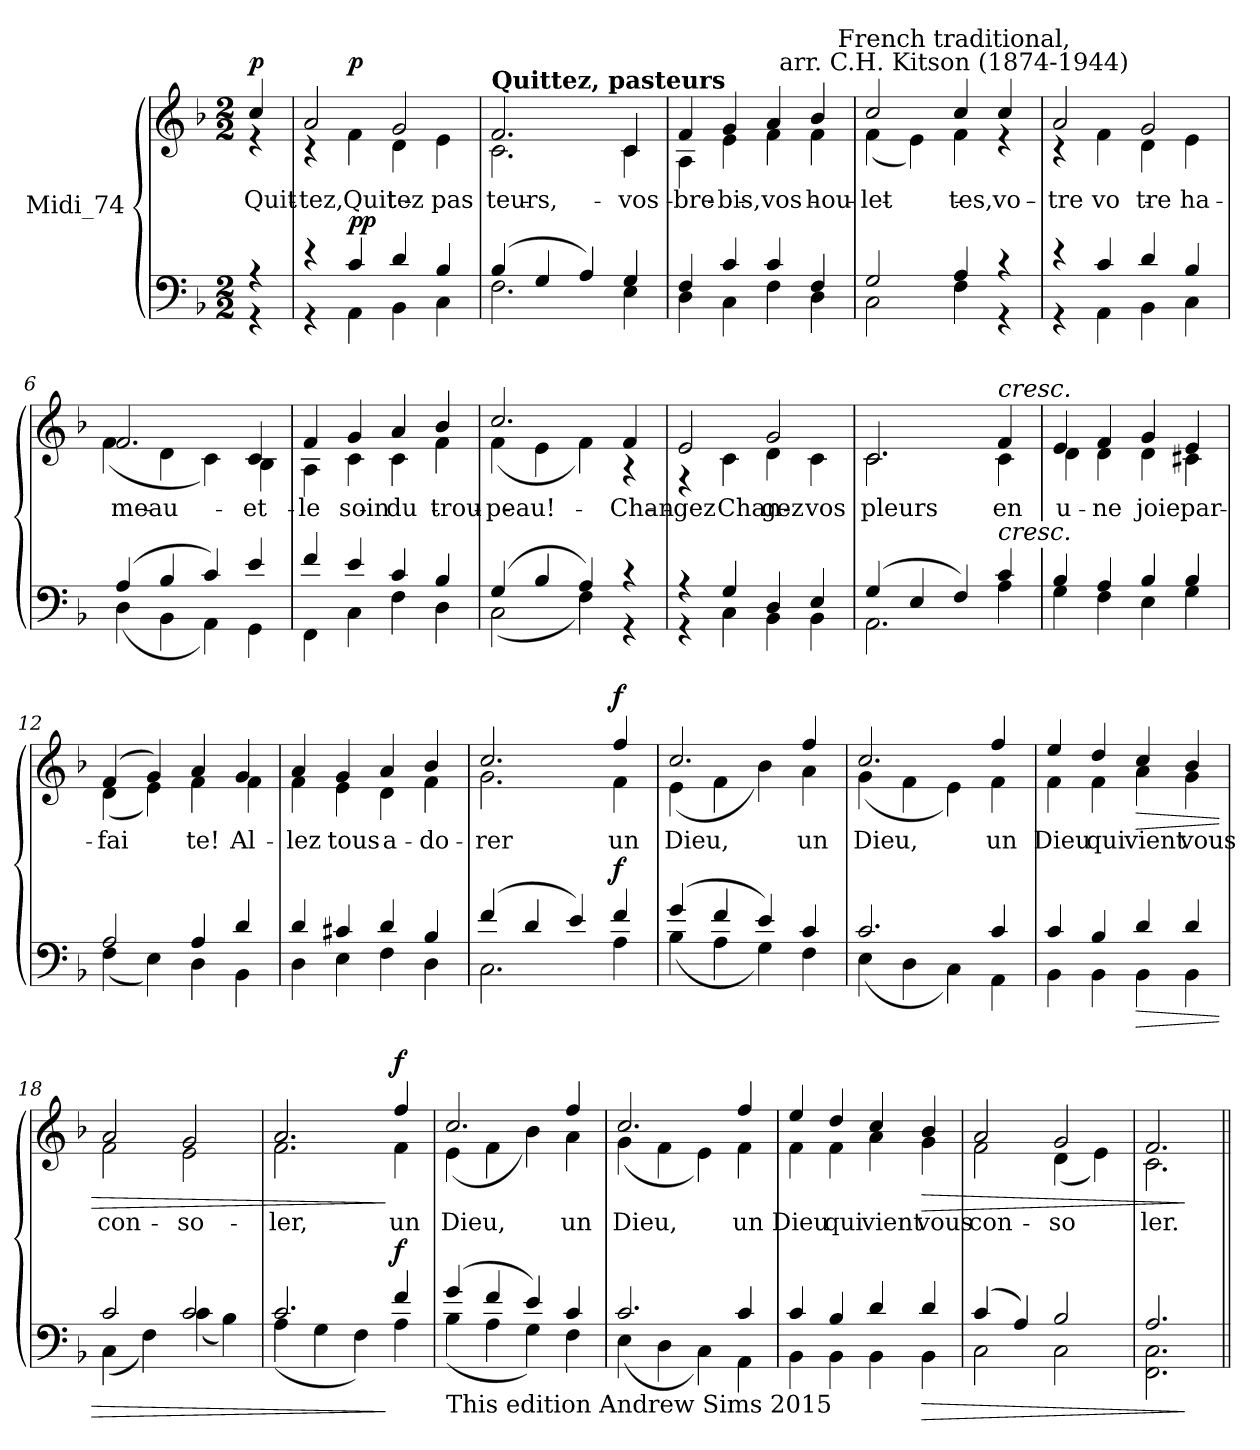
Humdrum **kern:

**kern	**dynam	**kern	**text	**dynam
*part2	*part2	*part1	*part1	*part1
*staff2	*staff2	*staff1	*staff1	*staff1
*I"Midi_74	*	*I"Midi_74	*	*
*clefF4	*	*clefG2	*	*
*k[b-]	*	*k[b-]	*	*
*F:	*	*F:	*	*
*M2/2	*	*M2/2	*	*
=	=	=	=	=
*^	*	*	*	*
!	!	!	!	!LO:LY:a	!LO:DY:a
*	*	*	*^	*	*
4r	4r	.	4cc/	4r	Quit-	p
=1	=1	=1	=1	=1	=1	=1
!	!	!	!	!	!LO:LY:a	!
4r	4r	.	2a/	4r	-tez,	.
!	!	!LO:DY:b	!	!	!LO:LY:b	!
!	!	!LO:DY:n=1:a	!	!	!	!LO:DY:b
4c/	4AA\	p p	.	4f\	-Quit-	p
!	!	!	!	!	!LO:LY:a	!
!	!	!	!	!	!LO:LY:b	!
4d/	4BB-\	.	2g/	4d\	-tez	.
!	!	!	!	!	!LO:LY:b	!
4B-/	4C\	.	.	4e\	pas-	.
=2	=2	=2	=2	=2	=2	=2
!	!	!	!LO:TX:a:B:t=Quittez, pasteurs	!	!	!
!	!	!	!	!	!LO:LY:a	!
!	!	!	!	!	!LO:LY:b	!
(>4B-/	2.F\	.	2.f/	2.c\	teurs,	.
4G/	.	.	.	.	.	.
4A/)	.	.	.	.	.	.
!	!	!	!	!	!LO:LY:b	!
4G/	4E\	.	4c/	4c\	vos	.
=3	=3	=3	=3	=3	=3	=3
!	!	!	!	!	!LO:LY:b	!
4F/	4D\	.	4f/	4A\	bre-	.
!	!	!	!	!	!LO:LY:b	!
4c/	4C\	.	4g/	4e\	-bis,	.
!	!	!	!	!	!LO:LY:b	!
4c/	4F\	.	4a/	4f\	vos	.
!	!	!	!	!	!LO:LY:b	!
4F/	4D\	.	4b-/	4f\	hou-	.
=4	=4	=4	=4	=4	=4	=4
!	!	!	!	!	!LO:LY:b	!
2G/	2C\	.	2cc/	(<4f\	-let	.
.	.	.	.	4e\)	.	.
!	!	!	!LO:TX:a:cj:t=French traditional,\narr. C.H. Kitson (1874-1944)	!	!	!
!	!	!	!	!	!LO:LY:b	!
4A/	4F\	.	4cc/	4f\	tes,	.
!	!	!	!	!	!LO:LY:a	!
4r	4r	.	4cc/	4r	-vo-	.
!!LO:LB:g=z	!!
=5	=5	=5	=5	=5	=5	=5
!	!	!	!	!	!LO:LY:a	!
4r	4r	.	2a/	4r	tre	.
!	!	!	!	!	!LO:LY:b	!
4c/	4AA\	.	.	4f\	-vo-	.
!	!	!	!	!	!LO:LY:a	!
!	!	!	!	!	!LO:LY:b	!
4d/	4BB-\	.	2g/	4d\	-tre	.
!	!	!	!	!	!LO:LY:b	!
4B-/	4C\	.	.	4e\	ha-	.
=6	=6	=6	=6	=6	=6	=6
!	!	!	!	!	!LO:LY:a	!
!	!	!	!	!	!LO:LY:b	!
(>4A/	(<4D\	.	2.f/	(<4f\	meau	.
4B-/	4BB-\	.	.	4d\	.	.
4c/)	4AA\)	.	.	4c\)	.	.
!	!	!	!	!	!LO:LY:b	!
4e/	4GG\	.	4c/	4B-\	et	.
=7	=7	=7	=7	=7	=7	=7
!	!	!	!	!	!LO:LY:b	!
4f/	4FF\	.	4f/	4A\	le	.
!	!	!	!	!	!LO:LY:b	!
4e/	4C\	.	4g/	4c\	soin	.
!	!	!	!	!	!LO:LY:b	!
4c/	4F\	.	4a/	4c\	du	.
!	!	!	!	!	!LO:LY:b	!
4B-/	4D\	.	4b-/	4f\	trou-	.
=8	=8	=8	=8	=8	=8	=8
!	!	!	!	!	!LO:LY:b	!
(>4G/	(<2C\	.	2.cc/	(<4f\	-peau!	.
4B-/	.	.	.	4e\	.	.
4A/)	4F\)	.	.	4f\)	.	.
!	!	!	!	!	!LO:LY:a	!
4r	4r	.	4f/	4r	-Chan-	.
=9	=9	=9	=9	=9	=9	=9
!	!	!	!	!	!LO:LY:a	!
4r	4r	.	2e/	4r	gez	.
!	!	!	!	!	!LO:LY:b	!
4G/	4C\	.	.	4c\	Chan-	.
!	!	!	!	!	!LO:LY:a	!
!	!	!	!	!	!LO:LY:b	!
4D/	4BB-\	.	2g/	4d\	-gez	.
!	!	!	!	!	!LO:LY:b	!
4E/	4BB-\	.	.	4c\	vos	.
!!LO:LB:g=z	!!
=10	=10	=10	=10	=10	=10	=10
!	!	!	!	!	!LO:LY:a	!
!	!	!	!	!	!LO:LY:b	!
(>4G/	2.AA\	.	2.c/	2.c\	pleurs	.
4E/	.	.	.	.	.	.
4F/)	.	.	.	.	.	.
!	!	!	!LO:TX:a:i:t=cresc.	!	!	!
!LO:TX:a:i:t=cresc.	!	!	!	!	!	!
!	!	!	!	!	!LO:LY:b	!
4c/	4A\	.	4f/	4c\	en	.
=11	=11	=11	=11	=11	=11	=11
!	!	!	!	!	!LO:LY:b	!
4B-/	4G\	.	4e/	4d\	u-	.
!	!	!	!	!	!LO:LY:b	!
4A/	4F\	.	4f/	4d\	-ne	.
!	!	!	!	!	!LO:LY:b	!
4B-/	4E\	.	4g/	4d\	joie	.
!	!	!	!	!	!LO:LY:b	!
4B-/	4G\	.	4e/	4c#X\	par-	.
=12	=12	=12	=12	=12	=12	=12
!	!	!	!	!	!LO:LY:b	!
2A/	(<4F\	.	(>4f/	(<4d\	-fai	.
.	4E\)	.	4g/)	4e\)	.	.
!	!	!	!	!	!LO:LY:b	!
4A/	4D\	.	4a/	4f\	te!	.
!	!	!	!	!	!LO:LY:b	!
4d/	4BB-\	.	4g/	4f\	Al-	.
=13	=13	=13	=13	=13	=13	=13
!	!	!	!	!	!LO:LY:b	!
4d/	4D\	.	4a/	4f\	-lez	.
!	!	!	!	!	!LO:LY:b	!
4c#X/	4E\	.	4g/	4e\	tous	.
!	!	!	!	!	!LO:LY:b	!
4d/	4F\	.	4a/	4d\	a-	.
!	!	!	!	!	!LO:LY:b	!
4B-/	4D\	.	4b-/	4f\	-do-	.
=14	=14	=14	=14	=14	=14	=14
!	!	!	!	!	!LO:LY:b	!
(>4f/	2.C\	.	2.cc/	2.g\	-rer	.
4d/	.	.	.	.	.	.
4e/)	.	.	.	.	.	.
!	!	!LO:DY:a	!	!	!LO:LY:b	!LO:DY:a
4f/	4A\	f	4ff/	4f\	un	f
!!LO:LB:g=z	!!
=15	=15	=15	=15	=15	=15	=15
!	!	!	!	!	!LO:LY:b	!
(>4g/	(<4B-\	.	2.cc/	(<4e\	Dieu,	.
4f/	4A\	.	.	4f\	.	.
4e/)	4G\)	.	.	4b-\)	.	.
!	!	!	!	!	!LO:LY:b	!
4c/	4F\	.	4ff/	4a\	un	.
=16	=16	=16	=16	=16	=16	=16
!	!	!	!	!	!LO:LY:b	!
2.c/	(<4E\	.	2.cc/	(<4g\	Dieu,	.
.	4D\	.	.	4f\	.	.
.	4C\)	.	.	4e\)	.	.
!	!	!	!	!	!LO:LY:b	!
4c/	4AA\	.	4ff/	4f\	un	.
=17	=17	=17	=17	=17	=17	=17
!	!	!	!	!	!LO:LY:b	!
4c/	4BB-\	.	4ee/	4f\	Dieu	.
!	!	!	!	!	!LO:LY:b	!
4B-/	4BB-\	.	4dd/	4f\	qui	.
!	!	!LO:HP:b	!	!	!LO:LY:b	!LO:HP:b
4d/	4BB-\	>	4cc/	4a\	vient	>
!	!	!	!	!	!LO:LY:b	!
4d/	4BB-\	.	4b-/	4g\	vous	.
=18	=18	=18	=18	=18	=18	=18
!	!	!	!	!	!LO:LY:b	!
2c/	(<4C\	.	2a/	2f\	con-	.
.	4F\)	.	.	.	.	.
!	!	!	!	!	!LO:LY:b	!
2c/	(<4c\	.	2g/	2e\	-so-	.
.	4B-\)	.	.	.	.	.
=19	=19	=19	=19	=19	=19	=19
!	!	!	!	!	!LO:LY:b	!
2.c/	(<4A\	.	2.a/	2.f\	-ler,	.
.	4G\	.	.	.	.	.
.	4F\)	.	.	.	.	.
!	!	!LO:DY:n=1:a	!	!	!LO:LY:b	!LO:DY:n=1:a
4f/	4A\	] f	4ff/	4f\	un	] f
!!LO:LB:g=z	!!
=20	=20	=20	=20	=20	=20	=20
!LO:TX:b:t=This edition  Andrew Sims 2015	!	!	!	!	!	!
!	!	!	!	!	!LO:LY:b	!
(>4g/	(<4B-\	.	2.cc/	(<4e\	Dieu,	.
4f/	4A\	.	.	4f\	.	.
4e/)	4G\)	.	.	4b-\)	.	.
!	!	!	!	!	!LO:LY:b	!
4c/	4F\	.	4ff/	4a\	un	.
=21	=21	=21	=21	=21	=21	=21
!	!	!	!	!	!LO:LY:b	!
2.c/	(<4E\	.	2.cc/	(<4g\	Dieu,	.
.	4D\	.	.	4f\	.	.
.	4C\)	.	.	4e\)	.	.
!	!	!	!	!	!LO:LY:b	!
4c/	4AA\	.	4ff/	4f\	un	.
=22	=22	=22	=22	=22	=22	=22
!	!	!	!	!	!LO:LY:b	!
4c/	4BB-\	.	4ee/	4f\	Dieu	.
!	!	!	!	!	!LO:LY:b	!
4B-/	4BB-\	.	4dd/	4f\	qui	.
!	!	!	!	!	!LO:LY:b	!
4d/	4BB-\	.	4cc/	4a\	vient	.
!	!	!LO:HP:b	!	!	!LO:LY:b	!LO:HP:b
4d/	4BB-\	>	4b-/	4g\	vous	>
=23	=23	=23	=23	=23	=23	=23
!	!	!	!	!	!LO:LY:b	!
(>4c/	2C\	.	2a/	2f\	con-	.
4A/)	.	.	.	.	.	.
!	!	!	!	!	!LO:LY:b	!
2B-/	2C\	.	2g/	(<4d\	-so	.
.	.	.	.	4e\)	.	.
=24	=24	=24	=24	=24	=24	=24
!	!	!	!	!	!LO:LY:b	!
2.A/	2.FF\ 2.C\	.	2.f/	2.c\	ler.	.
*v	*v	*	*	*	*	*
*	*	*v	*v	*	*
.	]	.	.	]
=||	=||	=||	=||	=||
*-	*-	*-	*-	*-
